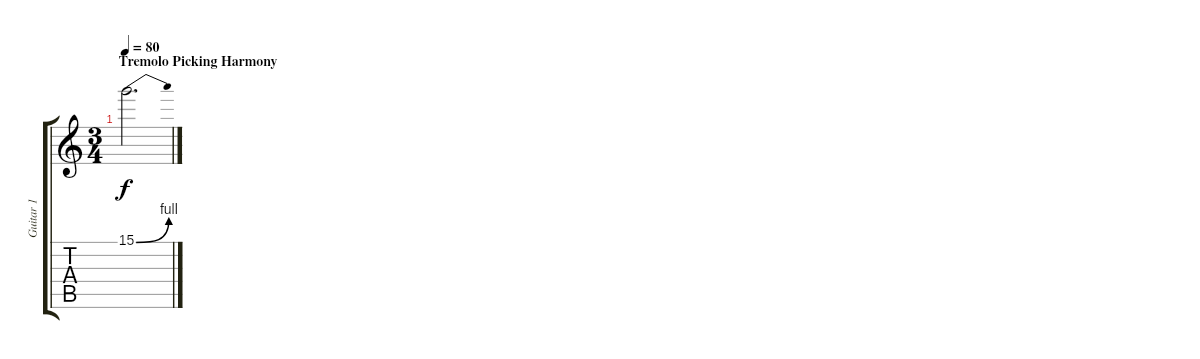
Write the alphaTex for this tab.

\track ("Guitar 1" "Guitar 1") {instrument distortionguitar}
\staff {score tabs}
\tuning (E4 B3 G3 D3 A2 D2) {hide}
\ts (3 4)
\section ("" "Tremolo Picking Harmony")
\tempo 80
\clef g2
\ks c
15.1{be (bend 0 0 60 4)}.2{d dy f}
